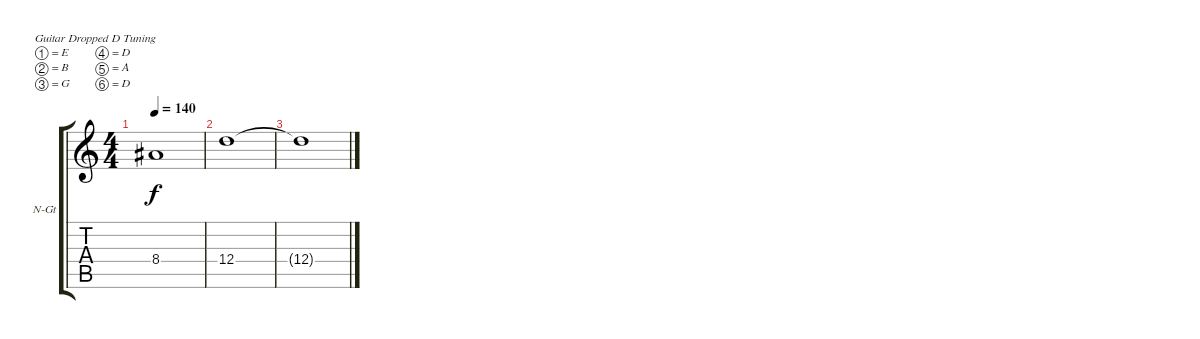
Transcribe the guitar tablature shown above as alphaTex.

\defaultSystemsLayout 4
\bracketExtendMode groupsimilarinstruments
\firstSystemTrackNameOrientation horizontal
\otherSystemsTrackNameOrientation horizontal
\track ("Effects" "N-Gt") {instrument acousticguitarnylon}
\staff {score tabs}
\tuning (E4 B3 G3 D3 A2 D2)
\ts (4 4)
\tempo 140
\clef g2
\ks c
8.4{t}.1{dy f} |
12.4.1 |
12.4{t}.1
